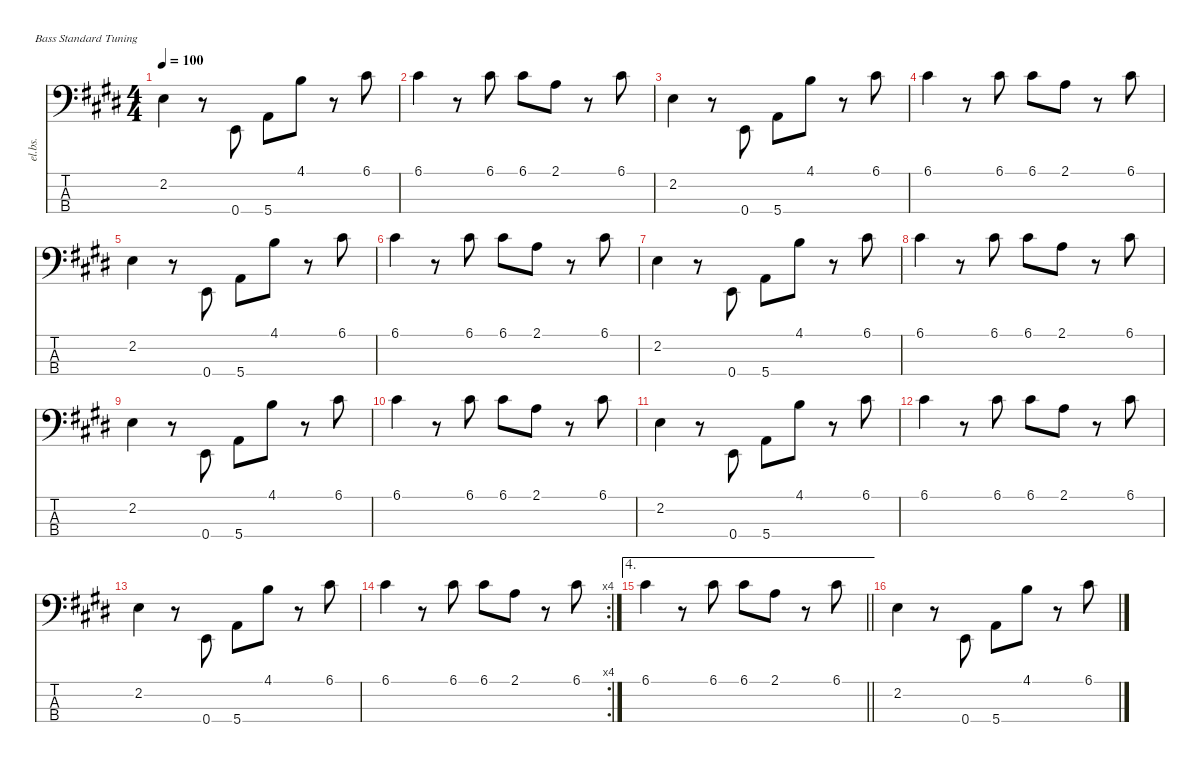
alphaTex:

\defaultSystemsLayout 4
\hideDynamics
\bracketExtendMode nobrackets
\otherSystemsTrackNameOrientation horizontal
\track ("Bass" "el.bs.") {instrument electricbassfinger}
\staff {score tabs}
\tuning (G2 D2 A1 E1)
\ts (4 4)
\tempo 100
\clef f4
\ks e
2.2{acc forcenatural}.4{dy f beam Down} r.8{beam Down} 0.4{acc forcenatural}.8{beam Up} 5.4{acc forcenatural}.8{beam Down} 4.1{acc forcenatural}.8{beam Down} r.8{beam Down} 6.1{acc #}.8{beam Down} |
6.1{acc #}.4{beam Down} r.8{beam Down} 6.1{acc #}.8{beam Down} 6.1{acc #}.8{beam Down} 2.1{acc forcenatural}.8{beam Down} r.8{beam Down} 6.1{acc #}.8{beam Down} |
2.2{acc forcenatural}.4{beam Down} r.8{beam Down} 0.4{acc forcenatural}.8{beam Up} 5.4{acc forcenatural}.8{beam Down} 4.1{acc forcenatural}.8{beam Down} r.8{beam Down} 6.1{acc #}.8{beam Down} |
6.1{acc #}.4{beam Down} r.8{beam Down} 6.1{acc #}.8{beam Down} 6.1{acc #}.8{beam Down} 2.1{acc forcenatural}.8{beam Down} r.8{beam Down} 6.1{acc #}.8{beam Down} |
2.2{acc forcenatural}.4{beam Down} r.8{beam Down} 0.4{acc forcenatural}.8{beam Up} 5.4{acc forcenatural}.8{beam Down} 4.1{acc forcenatural}.8{beam Down} r.8{beam Down} 6.1{acc #}.8{beam Down} |
6.1{acc #}.4{beam Down} r.8{beam Down} 6.1{acc #}.8{beam Down} 6.1{acc #}.8{beam Down} 2.1{acc forcenatural}.8{beam Down} r.8{beam Down} 6.1{acc #}.8{beam Down} |
2.2{acc forcenatural}.4{beam Down} r.8{beam Down} 0.4{acc forcenatural}.8{beam Up} 5.4{acc forcenatural}.8{beam Down} 4.1{acc forcenatural}.8{beam Down} r.8{beam Down} 6.1{acc #}.8{beam Down} |
6.1{acc #}.4{beam Down} r.8{beam Down} 6.1{acc #}.8{beam Down} 6.1{acc #}.8{beam Down} 2.1{acc forcenatural}.8{beam Down} r.8{beam Down} 6.1{acc #}.8{beam Down} |
2.2{acc forcenatural}.4{beam Down} r.8{beam Down} 0.4{acc forcenatural}.8{beam Up} 5.4{acc forcenatural}.8{beam Down} 4.1{acc forcenatural}.8{beam Down} r.8{beam Down} 6.1{acc #}.8{beam Down} |
6.1{acc #}.4{beam Down} r.8{beam Down} 6.1{acc #}.8{beam Down} 6.1{acc #}.8{beam Down} 2.1{acc forcenatural}.8{beam Down} r.8{beam Down} 6.1{acc #}.8{beam Down} |
2.2{acc forcenatural}.4{beam Down} r.8{beam Down} 0.4{acc forcenatural}.8{beam Up} 5.4{acc forcenatural}.8{beam Down} 4.1{acc forcenatural}.8{beam Down} r.8{beam Down} 6.1{acc #}.8{beam Down} |
6.1{acc #}.4{beam Down} r.8{beam Down} 6.1{acc #}.8{beam Down} 6.1{acc #}.8{beam Down} 2.1{acc forcenatural}.8{beam Down} r.8{beam Down} 6.1{acc #}.8{beam Down} |
2.2{acc forcenatural}.4{beam Down} r.8{beam Down} 0.4{acc forcenatural}.8{beam Up} 5.4{acc forcenatural}.8{beam Down} 4.1{acc forcenatural}.8{beam Down} r.8{beam Down} 6.1{acc #}.8{beam Down} |
\rc 4
6.1{acc #}.4{beam Down} r.8{beam Down} 6.1{acc #}.8{beam Down} 6.1{acc #}.8{beam Down} 2.1{acc forcenatural}.8{beam Down} r.8{beam Down} 6.1{acc #}.8{beam Down} |
\ae 4
\barLineRight lightlight
6.1{acc #}.4{beam Down} r.8{beam Down} 6.1{acc #}.8{beam Down} 6.1{acc #}.8{beam Down} 2.1{acc forcenatural}.8{beam Down} r.8{beam Down} 6.1{acc #}.8{beam Down} |
2.2{acc forcenatural}.4{beam Down} r.8{beam Down} 0.4{acc forcenatural}.8{beam Up} 5.4{acc forcenatural}.8{beam Down} 4.1{acc forcenatural}.8{beam Down} r.8{beam Down} 6.1{acc #}.8{beam Down}
